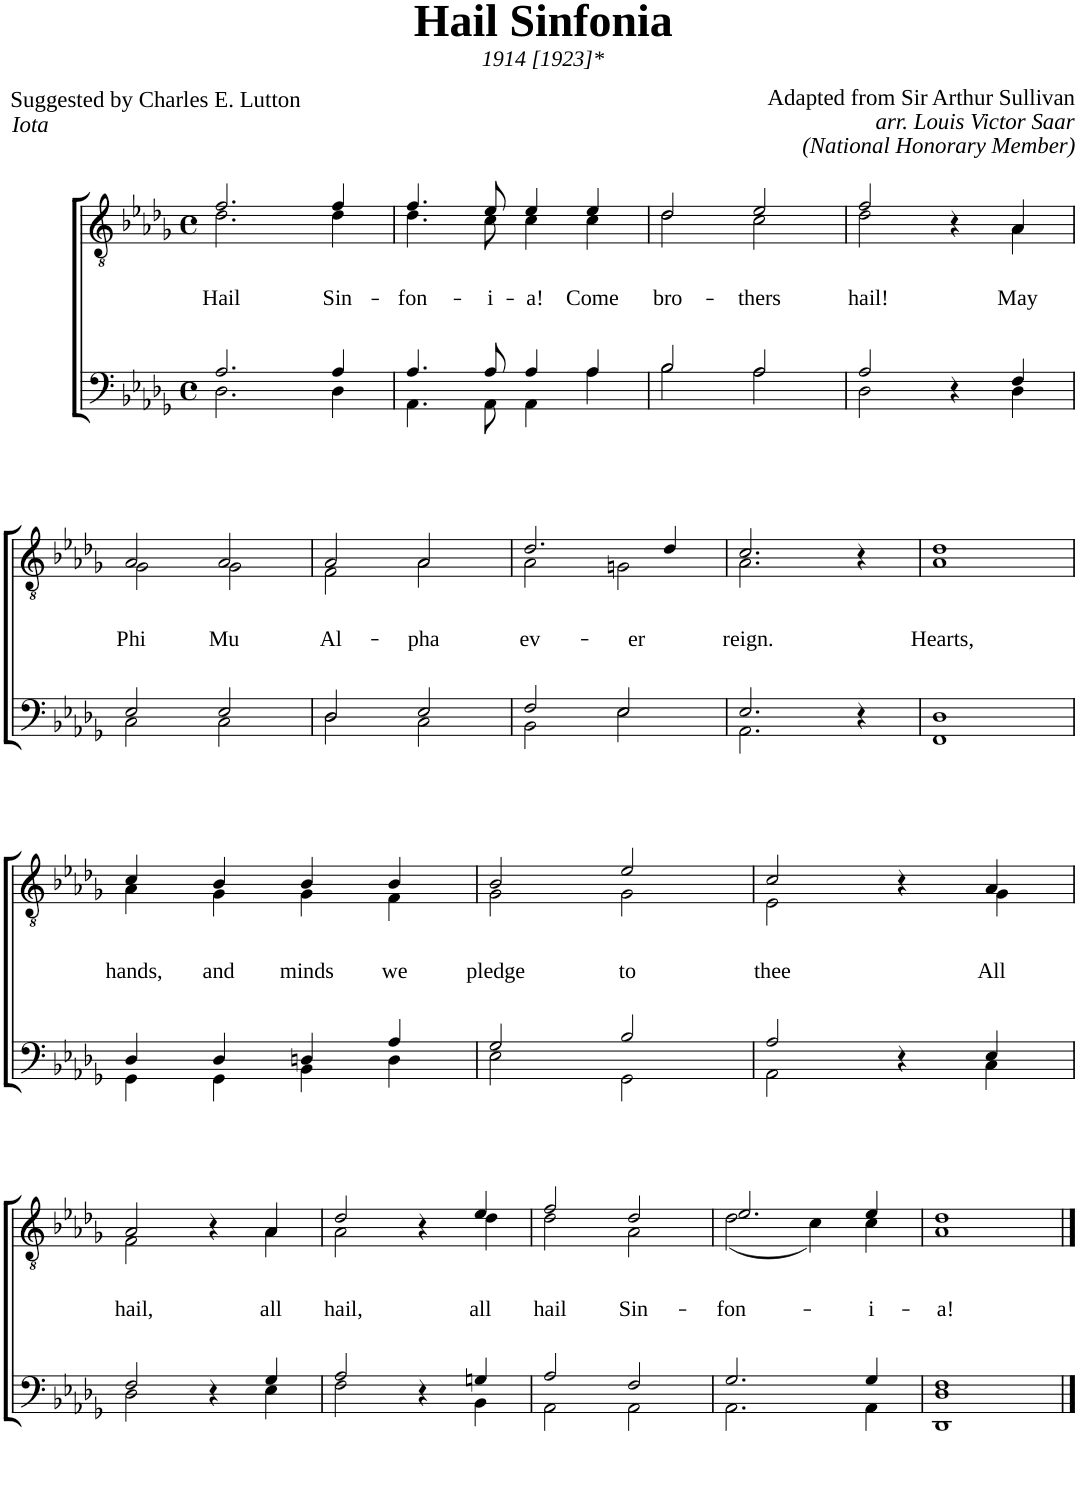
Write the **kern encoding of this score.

**kern	**kern	**text
*part2	*part1	*part1
*staff2	*staff1	*staff1
*I"BASSES	*I"TENORS	*
*clefF4	*clefGv2	*
*k[b-e-a-d-g-]	*k[b-e-a-d-g-]	*
*M4/4	*M4/4	*
*met(c)	*met(c)	*
=1	=1	=1
*^	*	*
!	!	!	!LO:LY:b
*	*	*^	*
2.A-/	2.D-\	2.f/	2.d-\	Hail
!	!	!	!	!LO:LY:b
4A-/	4D-\	4f/	4d-\	Sin-
=2	=2	=2	=2	=2
!	!	!	!	!LO:LY:b
4.A-/	4.AA-\	4.f/	4.d-\	-fon-
!	!	!	!	!LO:LY:b
8A-/	8AA-\	8e-/	8c\	-i-
!	!	!	!	!LO:LY:b
4A-/	4AA-\	4e-/	4c\	-a!
!	!	!	!	!LO:LY:b
4A-/	4A-\	4e-/	4c\	Come
=3	=3	=3	=3	=3
!	!	!	!	!LO:LY:b
2B-/	2B-\	2d-/	2d-\	bro-
!	!	!	!	!LO:LY:b
2A-/	2A-\	2e-/	2c\	-thers
=4	=4	=4	=4	=4
!	!	!	!	!LO:LY:b
2A-/	2D-\	2f/	2d-\	hail!
4r	4ryy	4r	4ryy	.
!	!	!	!	!LO:LY:b
4F/	4D-\	4A-/	4A-\	May
!!LO:LB:g=z	!!
=5	=5	=5	=5	=5
!	!	!	!	!LO:LY:b
2E-/	2C\	2A-/	2G-\	Phi
!	!	!	!	!LO:LY:b
2E-/	2C\	2A-/	2G-\	Mu
=6	=6	=6	=6	=6
!	!	!	!	!LO:LY:b
2D-/	2D-\	2A-/	2F\	Al-
!	!	!	!	!LO:LY:b
2E-/	2C\	2A-/	2A-\	-pha
=7	=7	=7	=7	=7
!	!	!	!	!LO:LY:b
2F/	2BB-\	2.d-/	2A-\	ev-
!	!	!	!	!LO:LY:b
2E-/	2E-\	.	2Gn\	-er
.	.	4d-/	.	.
=8	=8	=8	=8	=8
!	!	!	!	!LO:LY:b
2.E-/	2.AA-\	2.c/	2.A-\	reign.
4r	4ryy	4r	4ryy	.
=9	=9	=9	=9	=9
!	!	!	!	!LO:LY:b
1D-	1FF	1d-	1A-	Hearts,
!!LO:LB:g=z	!!
=10	=10	=10	=10	=10
!	!	!	!	!LO:LY:b
4D-/	4GG-\	4c/	4A-\	hands,
!	!	!	!	!LO:LY:b
4D-/	4GG-\	4B-/	4G-\	and
!	!	!	!	!LO:LY:b
4Dn/	4BB-\	4B-/	4G-\	minds
!	!	!	!	!LO:LY:b
4A-/	4D\	4B-/	4F\	we
=11	=11	=11	=11	=11
!	!	!	!	!LO:LY:b
2G-/	2E-\	2B-/	2G-\	pledge
!	!	!	!	!LO:LY:b
2B-/	2GG-\	2e-/	2G-\	to
=12	=12	=12	=12	=12
!	!	!	!	!LO:LY:b
2A-/	2AA-\	2c/	2E-\	thee
4r	4ryy	4r	4ryy	.
!	!	!	!	!LO:LY:b
4E-/	4C\	4A-/	4G-\	All
!!LO:LB:g=z	!!
=13	=13	=13	=13	=13
!	!	!	!	!LO:LY:b
2F/	2D-\	2A-/	2F\	hail,
4r	4ryy	4r	4ryy	.
!	!	!	!	!LO:LY:b
4G-/	4E-\	4A-/	4A-\	all
=14	=14	=14	=14	=14
!	!	!	!	!LO:LY:b
2A-/	2F\	2d-/	2A-\	hail,
4r	4ryy	4r	4ryy	.
!	!	!	!	!LO:LY:b
4Gn/	4BB-\	4e-/	4d-\	all
=15	=15	=15	=15	=15
!	!	!	!	!LO:LY:b
2A-/	2AA-\	2f/	2d-\	hail
!	!	!	!	!LO:LY:b
2F/	2AA-\	2d-/	2A-\	Sin-
=16	=16	=16	=16	=16
!	!	!	!	!LO:LY:b
2.G-/	2.AA-\	2.e-/	(2d-\	-fon-
.	.	.	4c\)	.
!	!	!	!	!LO:LY:b
4G-/	4AA-\	4e-/	4c\	-i-
=17	=17	=17	=17	=17
!	!	!	!	!LO:LY:b
1F	1DD- 1D-	1d-	1A-	-a!
*v	*v	*	*	*
*	*v	*v	*
==	==	==
*-	*-	*-
